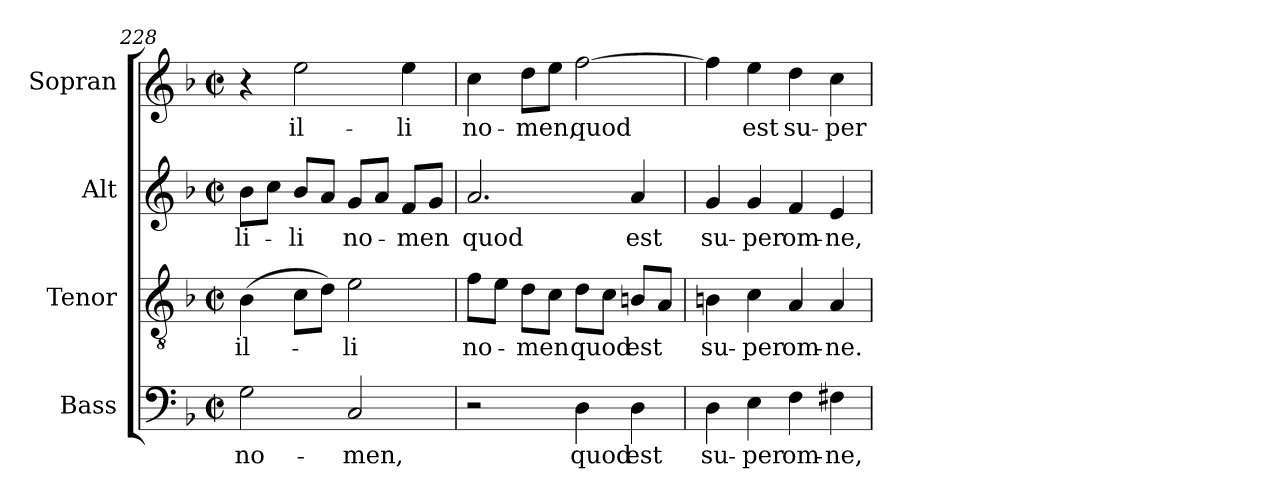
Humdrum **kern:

**kern	**text	**kern	**text	**kern	**text	**kern	**text
*part4	*part4	*part3	*part3	*part2	*part2	*part1	*part1
*staff4	*staff4	*staff3	*staff3	*staff2	*staff2	*staff1	*staff1
*I"Bass	*	*I"Tenor	*	*I"Alt	*	*I"Sopran	*
*I'B.	*	*I'T.	*	*I'A.	*	*I'S.	*
*clefF4	*	*clefGv2	*	*clefG2	*	*clefG2	*
*k[b-]	*	*k[b-]	*	*k[b-]	*	*k[b-]	*
*F:	*	*F:	*	*F:	*	*F:	*
*M2/2	*	*M2/2	*	*M2/2	*	*M2/2	*
*met(c|)	*	*met(c|)	*	*met(c|)	*	*met(c|)	*
=228	=228	=228	=228	=228	=228	=228	=228
!	!LO:LY:b	!	!LO:LY:b	!	!LO:LY:b	!	!
2G\	no-	(>4B-\	il-	8b-\L	li-	4r	.
.	.	.	.	8cc\J	.	.	.
!	!	!	!	!	!LO:LY:b	!	!LO:LY:b
.	.	8c\L	.	8b-/L	-li	2ee\	il-
.	.	8d\J)	.	8a/J	.	.	.
!	!LO:LY:b	!	!LO:LY:b	!	!LO:LY:b	!	!
2C/	-men,	2e\	-li	8g/L	no-	.	.
.	.	.	.	8a/J	.	.	.
!	!	!	!	!	!LO:LY:b	!	!LO:LY:b
.	.	.	.	8f/L	-men	4ee\	-li
.	.	.	.	8g/J	.	.	.
!!LO:LB:g=z
=229	=229	=229	=229	=229	=229	=229	=229
!	!	!	!LO:LY:b	!	!LO:LY:b	!	!LO:LY:b
2r	.	8f\L	no-	2.a/	quod	4cc\	no-
.	.	8e\J	.	.	.	.	.
!	!	!	!LO:LY:b	!	!	!	!LO:LY:b
.	.	8d\L	-men	.	.	8dd\L	-men,
.	.	8c\J	.	.	.	8ee\J	.
!	!LO:LY:b	!	!LO:LY:b	!	!	!	!LO:LY:b
4D\	quod	8d\L	quod	.	.	[2ff\	quod
.	.	8c\J	.	.	.	.	.
!	!LO:LY:b	!	!LO:LY:b	!	!LO:LY:b	!	!
4D\	est	8Bn/L	est	4a/	est	.	.
.	.	8A/J	.	.	.	.	.
=230	=230	=230	=230	=230	=230	=230	=230
!	!LO:LY:b	!	!LO:LY:b	!	!LO:LY:b	!	!
4D\	su-	4Bn\	su-	4g/	su-	4ff\]	.
!	!LO:LY:b	!	!LO:LY:b	!	!LO:LY:b	!	!LO:LY:b
4E\	-per	4c\	-per	4g/	-per	4ee\	est
!	!LO:LY:b	!	!LO:LY:b	!	!LO:LY:b	!	!LO:LY:b
4F\	om-	4A/	om-	4f/	om-	4dd\	su-
!	!LO:LY:b	!	!LO:LY:b	!	!LO:LY:b	!	!LO:LY:b
4F#X\	-ne,	4A/	-ne.	4e/	-ne,	4cc\	-per
=	=	=	=	=	=	=	=
*-	*-	*-	*-	*-	*-	*-	*-
